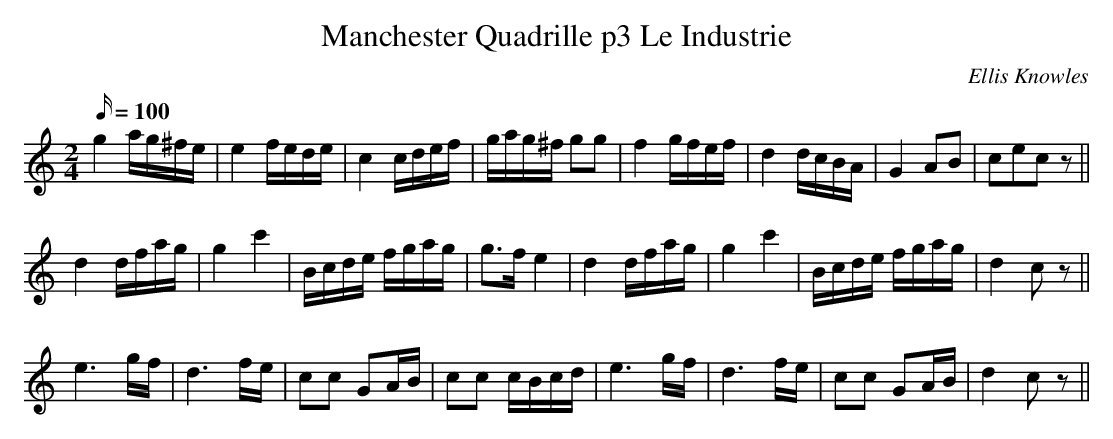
X:1
T:Manchester Quadrille p3 Le Industrie
C:Ellis Knowles
M:2/4
L:1/16
Q:100
K:C
g4 ag^fe | e4 fede | c4 cdef | gag^f g2g2 | f4 gfef | d4 dcBA | G4 A2B2|
c2e2c2 z2 ||!
d4 dfag | g4 c'4 | Bcde fgag | g3f e4 | d4 dfag | g4 c'4 | Bcde fgag | d4 c2
z2 ||!
e6 gf | d6 fe | c2c2 G2AB | c2c2 cBcd | e6 gf | d6 fe | c2c2 G2AB  | d4c2 z2
||!
